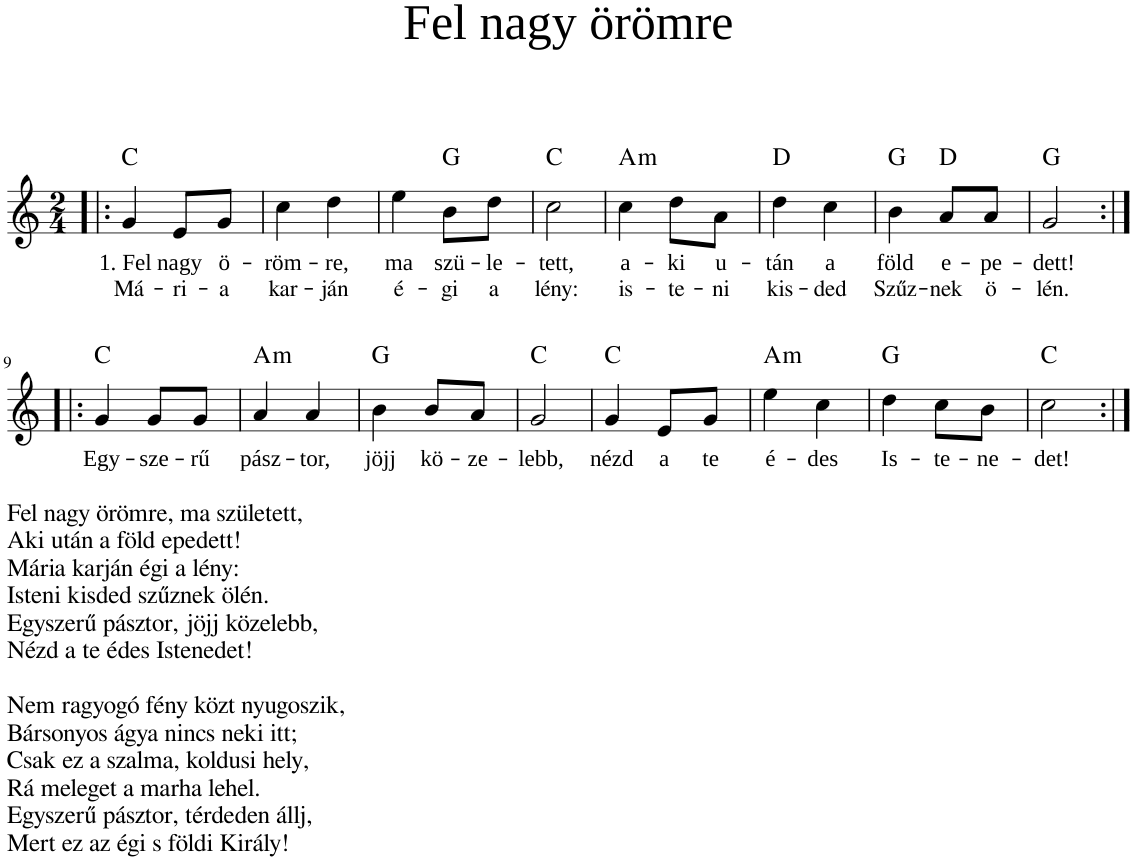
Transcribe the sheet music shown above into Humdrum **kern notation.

**kern	**text	**text	**harte
*part1	*part1	*part1	*part1
*staff1	*staff1	*staff1	*
*I"Piano	*	*	*
*I'Pno	*	*	*
*clefG2	*	*	*
*k[]	*	*	*
*M2/4	*	*	*
=1!|:	=1!|:	=1!|:	=1!|:
!	!LO:LY:b	!LO:LY:b	!
4g/	1. Fel	Má-	C:maj
!	!LO:LY:b	!LO:LY:b	!
8e/L	nagy	-ri-	.
!	!LO:LY:b	!LO:LY:b	!
8g/J	ö-	-a	.
=2	=2	=2	=2
!	!LO:LY:b	!LO:LY:b	!
4cc\	-röm-	kar-	.
!	!LO:LY:b	!LO:LY:b	!
4dd\	-re,	-ján	.
=3	=3	=3	=3
!	!LO:LY:b	!LO:LY:b	!
4ee\	ma	é-	.
!	!LO:LY:b	!LO:LY:b	!
8b\L	szü-	-gi	G:maj
!	!LO:LY:b	!LO:LY:b	!
8dd\J	-le-	a	.
=4	=4	=4	=4
!	!LO:LY:b	!LO:LY:b	!
2cc\	-tett,	lény:	C:maj
=5	=5	=5	=5
!	!LO:LY:b	!LO:LY:b	!LO:H:kt=m
4cc\	a-	is-	A:min
!	!LO:LY:b	!LO:LY:b	!
8dd\L	-ki	-te-	.
!	!LO:LY:b	!LO:LY:b	!
8a\J	u-	-ni	.
=6	=6	=6	=6
!	!LO:LY:b	!LO:LY:b	!
4dd\	-tán	kis-	D:maj
!	!LO:LY:b	!LO:LY:b	!
4cc\	a	-ded	.
=7	=7	=7	=7
!	!LO:LY:b	!LO:LY:b	!
4b\	föld	Szűz-	G:maj
!	!LO:LY:b	!LO:LY:b	!
8a/L	e-	-nek	D:maj
!	!LO:LY:b	!LO:LY:b	!
8a/J	-pe-	ö-	.
=8	=8	=8	=8
!	!LO:LY:b	!LO:LY:b	!
2g/	-dett!	-lén.	G:maj
!!LO:LB:g=z
=9:|!|:	=9:|!|:	=9:|!|:	=9:|!|:
!LO:TX:b:t=Fel nagy örömre, ma született,	!	!	!
!LO:TX:b:t=Aki után a föld epedett!	!	!	!
!LO:TX:b:t=Mária karján égi a lény&colon;	!	!	!
!LO:TX:b:t=Isteni kisded szűznek ölén.	!	!	!
!LO:TX:b:t=Egyszerű pásztor, jöjj közelebb,	!	!	!
!LO:TX:b:t=Nézd a te édes Istenedet!	!	!	!
!LO:TX:b:t=Nem ragyogó fény közt nyugoszik,	!	!	!
!LO:TX:b:t=Bársonyos ágya nincs neki itt;	!	!	!
!LO:TX:b:t=Csak ez a szalma, koldusi hely,	!	!	!
!LO:TX:b:t=Rá meleget a marha lehel.	!	!	!
!LO:TX:b:t=Egyszerű pásztor, térdeden állj,	!	!	!
!LO:TX:b:t=Mert ez az égi s földi Király!	!	!	!
!	!LO:LY:b	!	!
4g/	Egy-	.	C:maj
!	!LO:LY:b	!	!
8g/L	-sze-	.	.
!	!LO:LY:b	!	!
8g/J	-rű	.	.
=10	=10	=10	=10
!	!LO:LY:b	!	!LO:H:kt=m
4a/	pász-	.	A:min
!	!LO:LY:b	!	!
4a/	-tor,	.	.
=11	=11	=11	=11
!	!LO:LY:b	!	!
4b\	jöjj	.	G:maj
!	!LO:LY:b	!	!
8b/L	kö-	.	.
!	!LO:LY:b	!	!
8a/J	-ze-	.	.
=12	=12	=12	=12
!	!LO:LY:b	!	!
2g/	-lebb,	.	C:maj
=13	=13	=13	=13
!	!LO:LY:b	!	!
4g/	nézd	.	C:maj
!	!LO:LY:b	!	!
8e/L	a	.	.
!	!LO:LY:b	!	!
8g/J	te	.	.
=14	=14	=14	=14
!	!LO:LY:b	!	!LO:H:kt=m
4ee\	é-	.	A:min
!	!LO:LY:b	!	!
4cc\	-des	.	.
=15	=15	=15	=15
!	!LO:LY:b	!	!
4dd\	Is-	.	G:maj
!	!LO:LY:b	!	!
8cc\L	-te-	.	.
!	!LO:LY:b	!	!
8b\J	-ne-	.	.
=16	=16	=16	=16
!	!LO:LY:b	!	!
2cc\	-det!	.	C:maj
=:|!	=:|!	=:|!	=:|!
*-	*-	*-	*-
